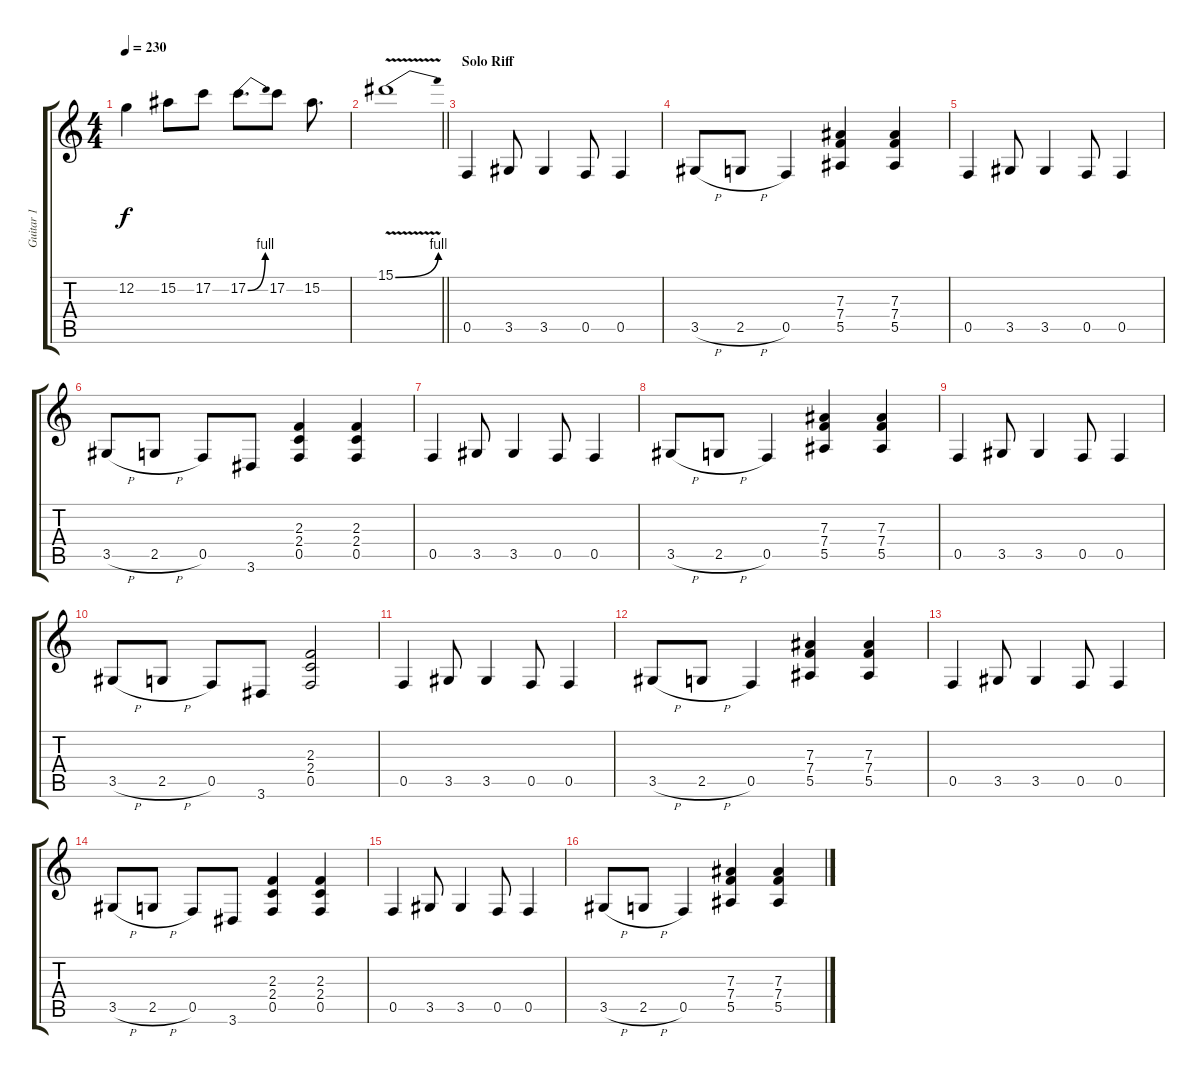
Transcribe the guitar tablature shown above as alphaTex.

\track ("Guitar 1" "Guitar 1") {instrument distortionguitar}
\staff {score tabs}
\tuning (C4 G3 Eb3 Bb2 F2 C2) {hide}
\ts (4 4)
\tempo 230
\clef g2
\ks c
12.2.4{dy f} 15.2.8 17.2.8 17.2{be (bend 0 0 60 4)}.8{d} 17.2.8 15.2.8{d} |
\barLineRight lightlight
15.1{be (bend 0 0 60 4) v}.1 |
\section ("" "Solo Riff")
0.5.4{volume 13} 3.5.8 3.5.4 0.5.8 0.5.4 |
3.5{h}.8 2.5{h}.8 0.5.4 (7.3 7.4 5.5).4 (7.3 7.4 5.5).4 |
0.5.4 3.5.8 3.5.4 0.5.8 0.5.4 |
3.5{h}.8 2.5{h}.8 0.5.8 3.6.8 (2.3 2.4 0.5).4 (2.3 2.4 0.5).4 |
0.5.4 3.5.8 3.5.4 0.5.8 0.5.4 |
3.5{h}.8 2.5{h}.8 0.5.4 (7.3 7.4 5.5).4 (7.3 7.4 5.5).4 |
0.5.4 3.5.8 3.5.4 0.5.8 0.5.4 |
3.5{h}.8 2.5{h}.8 0.5.8 3.6.8 (2.3 2.4 0.5).2 |
0.5.4 3.5.8 3.5.4 0.5.8 0.5.4 |
3.5{h}.8 2.5{h}.8 0.5.4 (7.3 7.4 5.5).4 (7.3 7.4 5.5).4 |
0.5.4 3.5.8 3.5.4 0.5.8 0.5.4 |
3.5{h}.8 2.5{h}.8 0.5.8 3.6.8 (2.3 2.4 0.5).4 (2.3 2.4 0.5).4 |
0.5.4 3.5.8 3.5.4 0.5.8 0.5.4 |
3.5{h}.8 2.5{h}.8 0.5.4 (7.3 7.4 5.5).4 (7.3 7.4 5.5).4
